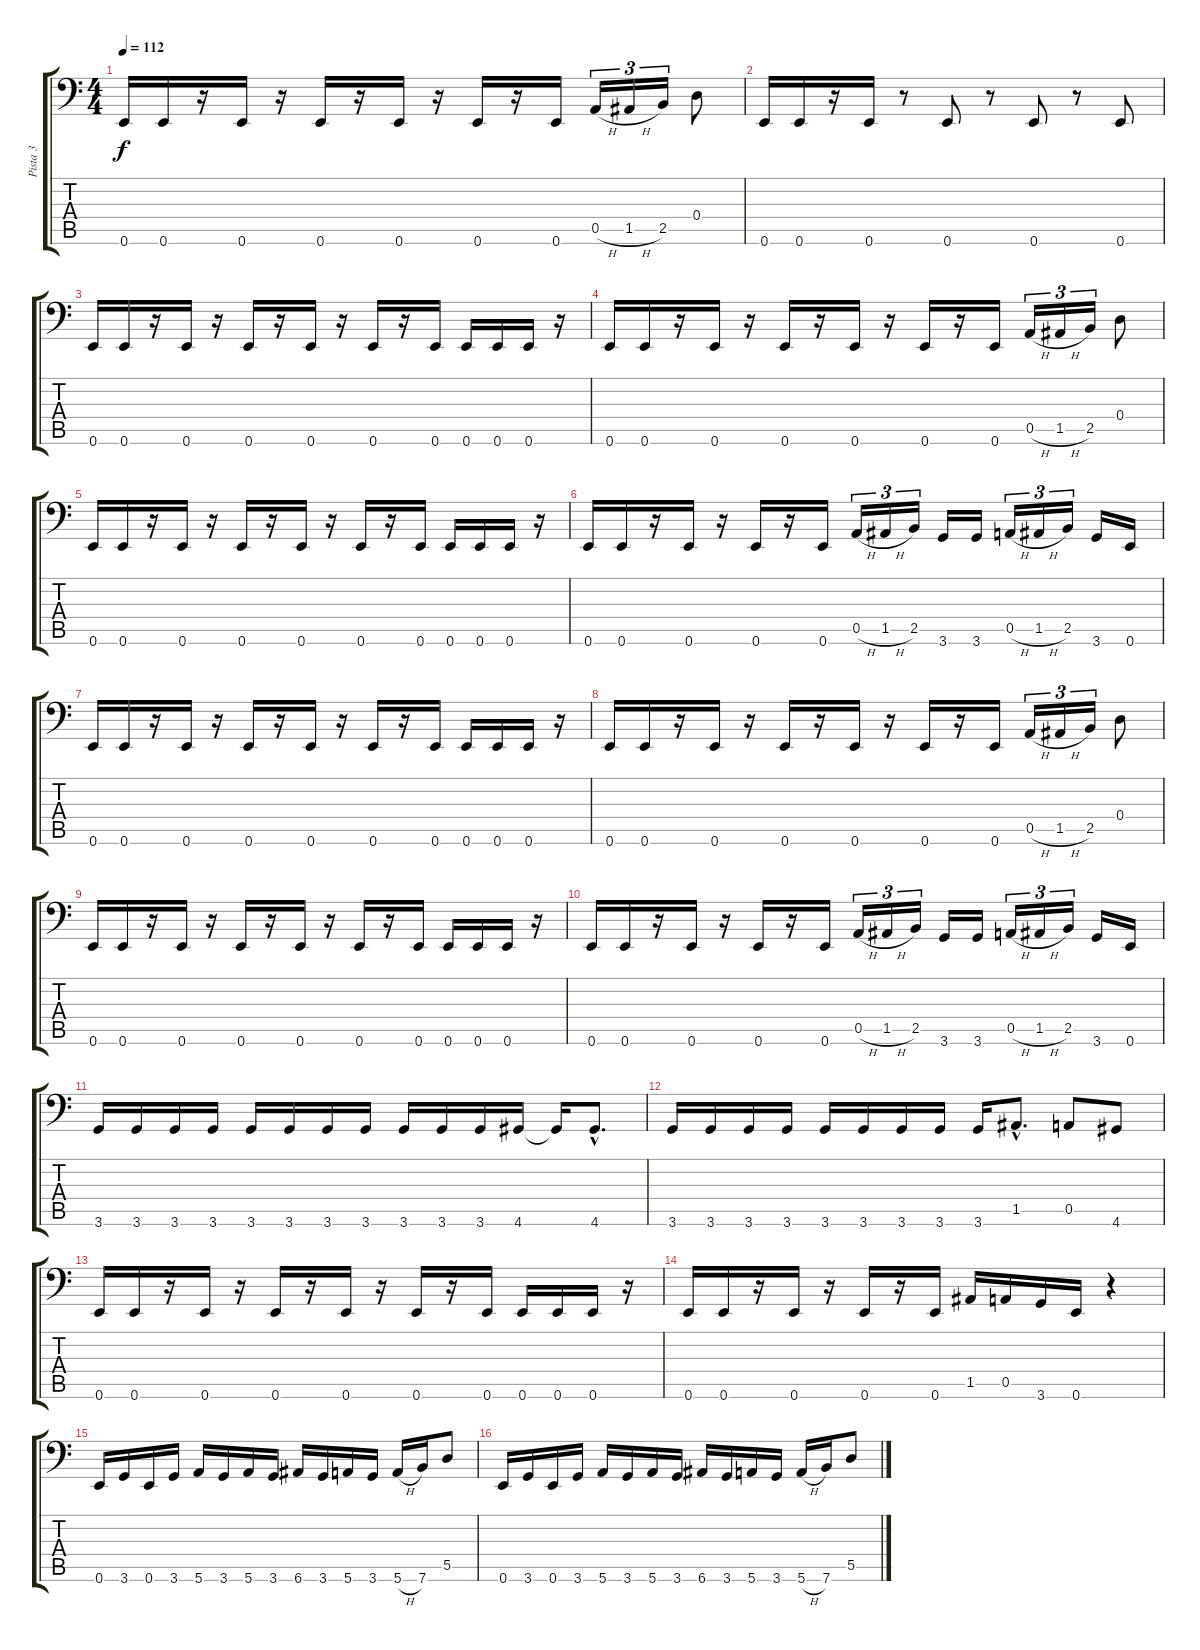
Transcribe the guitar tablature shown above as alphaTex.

\track ("Pista 3" "Pista 3") {instrument electricbasspick}
\staff {score tabs}
\tuning (E3 B2 G2 D2 A1 E1) {hide}
\ts (4 4)
\tempo 112
\clef f4
\ks c
0.6.16{dy f} 0.6.16 r.16 0.6.16 r.16 0.6.16 r.16 0.6.16 r.16 0.6.16 r.16 0.6.16 0.5{h}.16{tu (3 2)} 1.5{h}.16{tu (3 2)} 2.5.16{tu (3 2)} 0.4.8 |
0.6.16 0.6.16 r.16 0.6.16 r.8 0.6.8 r.8 0.6.8 r.8 0.6.8 |
0.6.16 0.6.16 r.16 0.6.16 r.16 0.6.16 r.16 0.6.16 r.16 0.6.16 r.16 0.6.16 0.6.16 0.6.16 0.6.16 r.16 |
0.6.16 0.6.16 r.16 0.6.16 r.16 0.6.16 r.16 0.6.16 r.16 0.6.16 r.16 0.6.16 0.5{h}.16{tu (3 2)} 1.5{h}.16{tu (3 2)} 2.5.16{tu (3 2)} 0.4.8 |
0.6.16 0.6.16 r.16 0.6.16 r.16 0.6.16 r.16 0.6.16 r.16 0.6.16 r.16 0.6.16 0.6.16 0.6.16 0.6.16 r.16 |
0.6.16 0.6.16 r.16 0.6.16 r.16 0.6.16 r.16 0.6.16 0.5{h}.16{tu (3 2)} 1.5{h}.16{tu (3 2)} 2.5.16{tu (3 2)} 3.6.16 3.6.16 0.5{h}.16{tu (3 2)} 1.5{h}.16{tu (3 2)} 2.5.16{tu (3 2)} 3.6.16 0.6.16 |
0.6.16 0.6.16 r.16 0.6.16 r.16 0.6.16 r.16 0.6.16 r.16 0.6.16 r.16 0.6.16 0.6.16 0.6.16 0.6.16 r.16 |
0.6.16 0.6.16 r.16 0.6.16 r.16 0.6.16 r.16 0.6.16 r.16 0.6.16 r.16 0.6.16 0.5{h}.16{tu (3 2)} 1.5{h}.16{tu (3 2)} 2.5.16{tu (3 2)} 0.4.8 |
0.6.16 0.6.16 r.16 0.6.16 r.16 0.6.16 r.16 0.6.16 r.16 0.6.16 r.16 0.6.16 0.6.16 0.6.16 0.6.16 r.16 |
0.6.16 0.6.16 r.16 0.6.16 r.16 0.6.16 r.16 0.6.16 0.5{h}.16{tu (3 2)} 1.5{h}.16{tu (3 2)} 2.5.16{tu (3 2)} 3.6.16 3.6.16 0.5{h}.16{tu (3 2)} 1.5{h}.16{tu (3 2)} 2.5.16{tu (3 2)} 3.6.16 0.6.16 |
3.6.16 3.6.16 3.6.16 3.6.16 3.6.16 3.6.16 3.6.16 3.6.16 3.6.16 3.6.16 3.6.16 4.6.16 4.6{t}.16 4.6{hac}.8{d} |
3.6.16 3.6.16 3.6.16 3.6.16 3.6.16 3.6.16 3.6.16 3.6.16 3.6.16 1.5{hac}.8{d} 0.5.8 4.6.8 |
0.6.16 0.6.16 r.16 0.6.16 r.16 0.6.16 r.16 0.6.16 r.16 0.6.16 r.16 0.6.16 0.6.16 0.6.16 0.6.16 r.16 |
0.6.16 0.6.16 r.16 0.6.16 r.16 0.6.16 r.16 0.6.16 1.5.16 0.5.16 3.6.16 0.6.16 r.4 |
0.6.16 3.6.16 0.6.16 3.6.16 5.6.16 3.6.16 5.6.16 3.6.16 6.6.16 3.6.16 5.6.16 3.6.16 5.6{h}.16 7.6.16 5.5.8 |
0.6.16 3.6.16 0.6.16 3.6.16 5.6.16 3.6.16 5.6.16 3.6.16 6.6.16 3.6.16 5.6.16 3.6.16 5.6{h}.16 7.6.16 5.5.8
